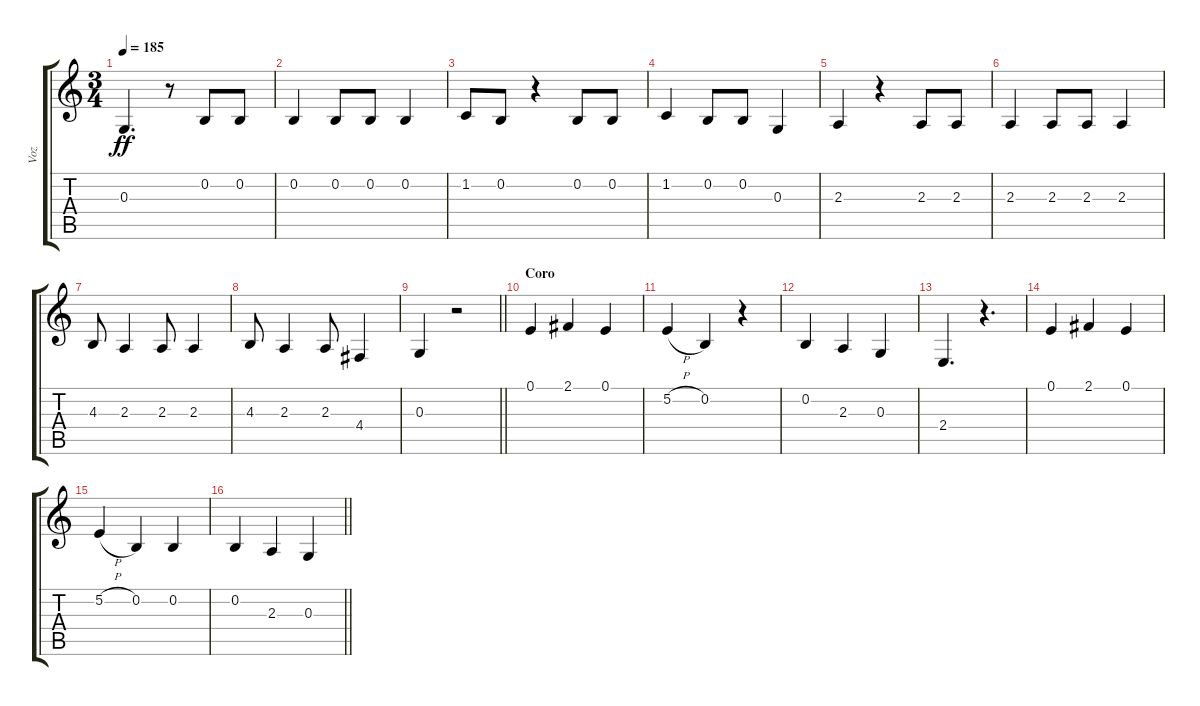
\track ("Voz" "Voz") {instrument flute}
\staff {score tabs}
\tuning (E4 B3 G3 D3 A2 E2) {hide}
\ts (3 4)
\tempo 185
\clef g2
\ks c
0.3.4{d dy ff} r.8 0.2.8 0.2.8 |
0.2.4 0.2.8 0.2.8 0.2.4 |
1.2.8 0.2.8 r.4 0.2.8 0.2.8 |
1.2.4 0.2.8 0.2.8 0.3.4 |
2.3.4 r.4 2.3.8 2.3.8 |
2.3.4 2.3.8 2.3.8 2.3.4 |
4.3.8 2.3.4 2.3.8 2.3.4 |
4.3.8 2.3.4 2.3.8 4.4.4 |
\barLineRight lightlight
0.3.4 r.2 |
\section ("" "Coro")
0.1.4 2.1.4 0.1.4 |
5.2{h}.4 0.2.4 r.4 |
0.2.4 2.3.4 0.3.4 |
2.4.4{d} r.4{d} |
0.1.4 2.1.4 0.1.4 |
5.2{h}.4 0.2.4 0.2.4 |
\barLineRight lightlight
0.2.4 2.3.4 0.3.4
